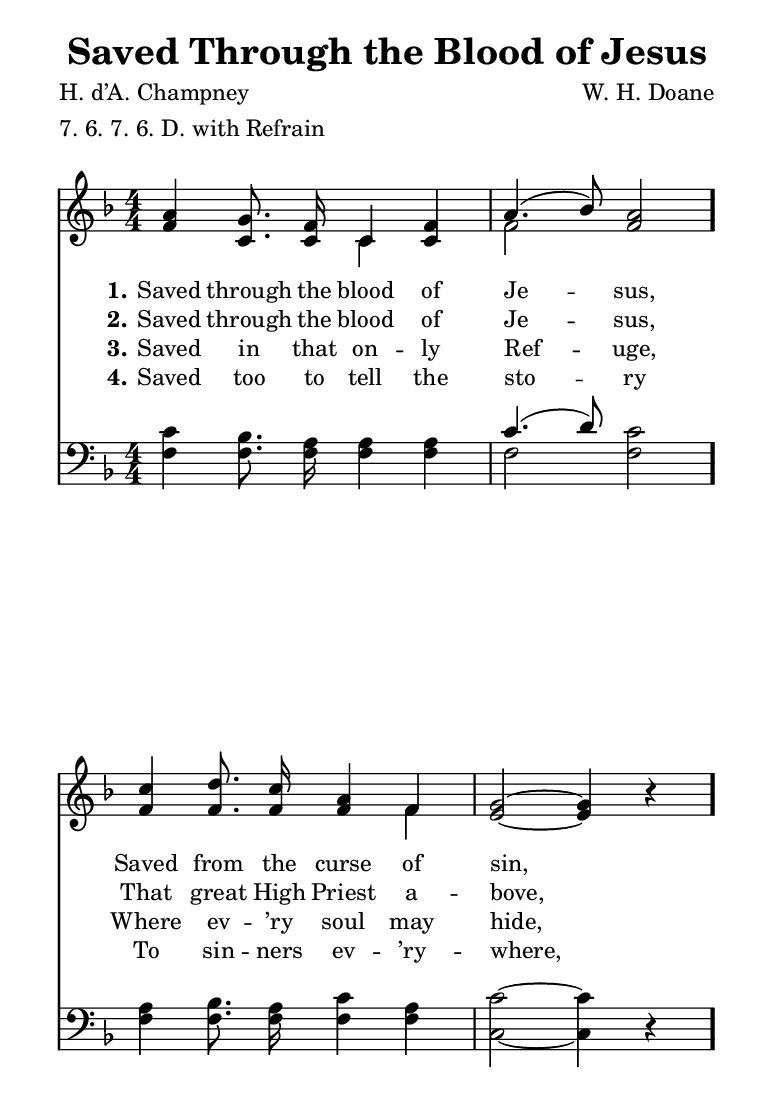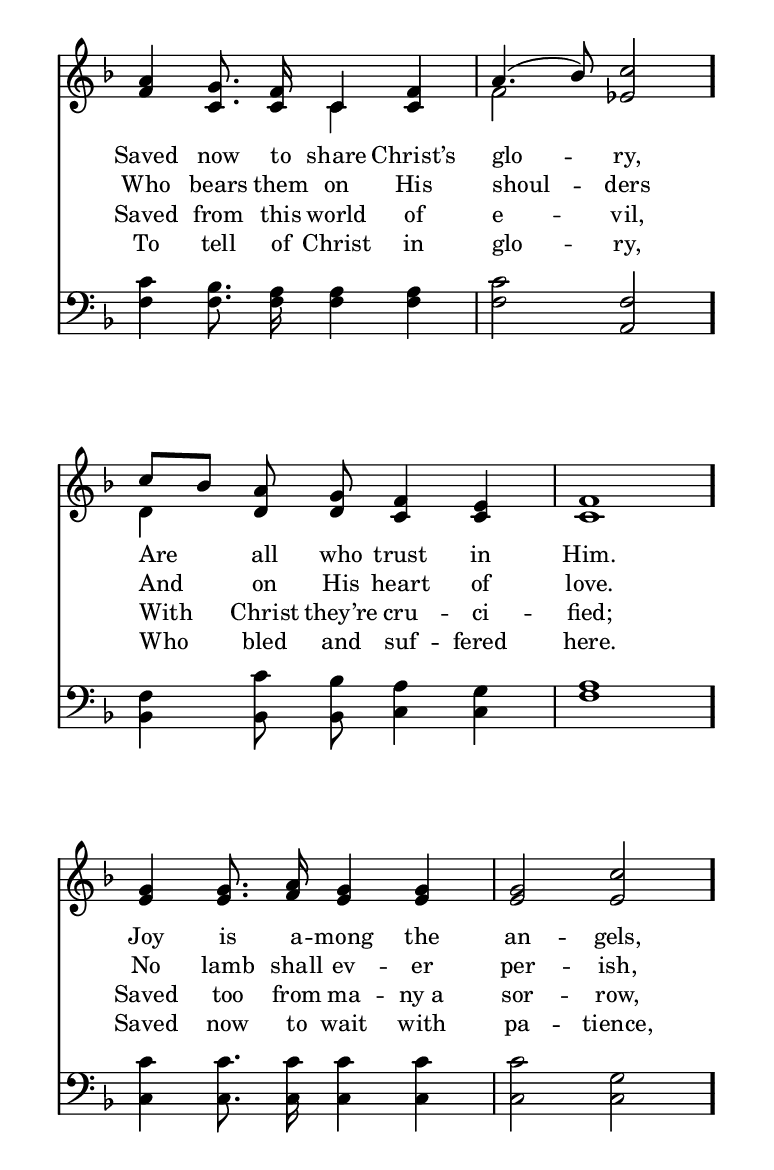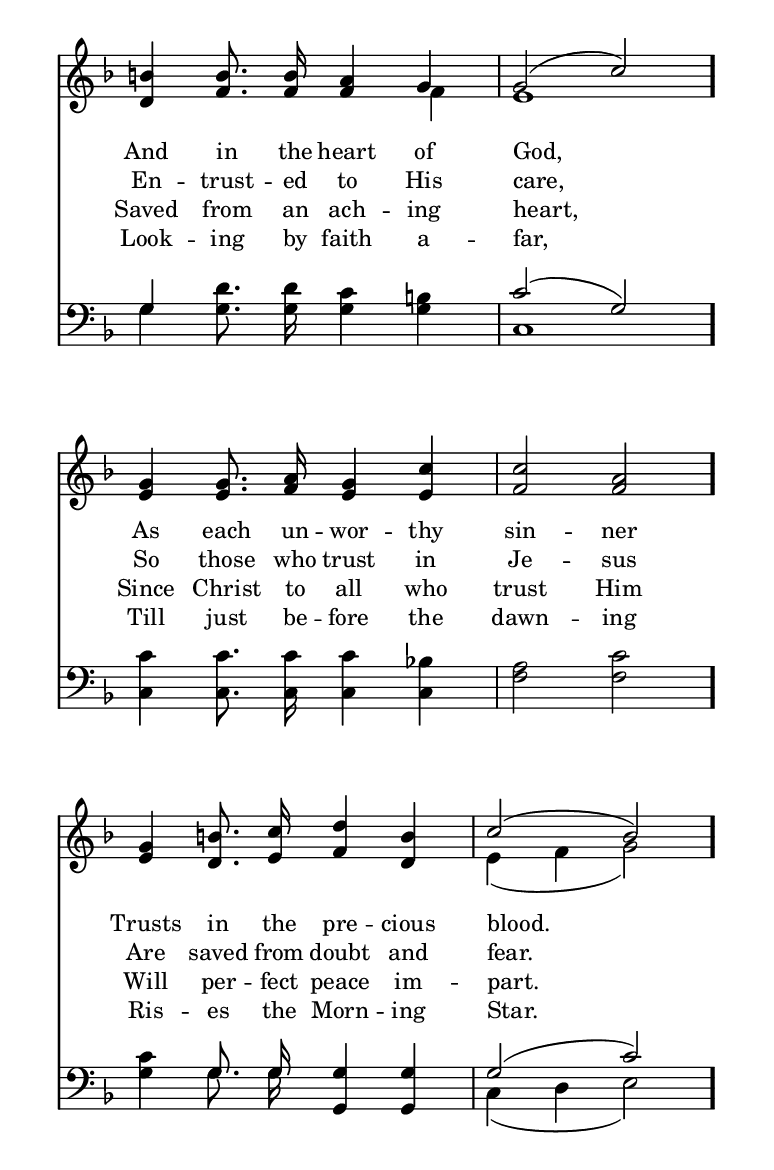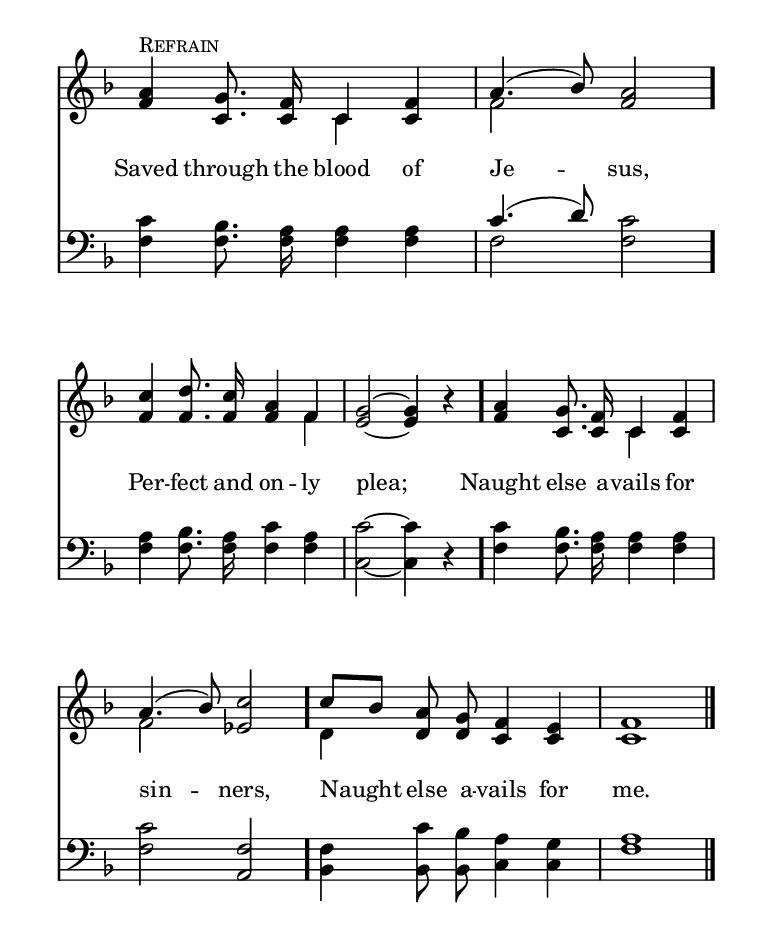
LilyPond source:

\include "common/global.ily"
\paper {
  \include "common/paper.ily"
  ragged-last-bottom = ##t
  systems-per-page = #(cond (is-eogsized 5) (#t #f))
  system-count = #(cond (is-eogsized 6) (#t #f))
}

\header{
  %gospel
  hymnnumber = "114"
  title = "Saved Through the Blood of Jesus"
  tunename = "Heart’s Refuge"
  meter = "7. 6. 7. 6. D. with Refrain"
  poet = "H. d’A. Champney"
  composer = "W. H. Doane"
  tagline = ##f
}

% for fermata in MIDI
ta = { \tempo 4=80 }
tb = { \tempo 4=40 }

global = {
  \include "common/overrides.ily"
  \override Staff.TimeSignature.style = #'numbered
  \time 4/4
  \override Score.MetronomeMark.transparent = ##t % hide all fermata changes too
  \ta
  \key f \major
  \autoBeamOff
}

notesSoprano = {
\global
\relative c'' {

  a4 g8. f16 c4 f | a4.( bes8) a2 |
  c4 d8. c16 a4 f | g2 ~ g4 r4 |

  a4 g8. f16 c4 f | a4.( bes8) c2 |
  c8[ bes] a g f4 e | f1 |

  g4 g8. a16 g4 g | g2 c |
  b4 b8. b16 a4 g | g2( c) |

  g4 g8. a16 g4 c | c2 a |
  g4 b8. c16 d4 b | c2( bes) |

  << s^\markup { \small \caps "Refrain" }
  { a4 g8. f16 c4 f | a4.( bes8) a2 | } >>
  c4 d8. c16 a4 f | g2 ~ g4 r4 |

  a4 g8. f16 c4 f | a4.( bes8) c2 |
  c8[ bes] a g f4 e | f1 |

  \bar "|."

}
}

notesAlto = {
\global
\relative e' {

  f4 c8. c16 c4 c | f2 f |
  f4 f8. f16 f4 f | e2 ~ e4 r4 |

  f4 c8. c16 c4 c | f2 ees |
  d4 d8 d c4 c | c1 |

  e4 e8. f16 e4 e | e2 e |
  d4 f8. f16 f4 f | e1 |

  e4 e8. f16 e4 e | f2 f |
  e4 d8. e16 f4 d | e4( f g2) |

  f4 c8. c16 c4 c | f2 f |
  f4 f8. f16 f4 f | e2 ~ e4 r4 |

  f4 c8. c16 c4 c | f2 ees |
  d4 d8 d c4 c | c1 |

}
}

notesTenor = {
\global
\relative a {

  c4 bes8. a16 a4 a | c4.( d8) c2 |
  a4 bes8. a16 c4 a | c2 ~ c4 r4 |

  c4 bes8. a16 a4 a | c2 f, |
  f4 c'8 bes a4 g | a1 |

  c4 c8. c16 c4 c | c2 g |
  g4 d'8. d16 c4 b | c2( g) |

  c4 c8. c16 c4 bes! | a2 c |
  c4 g8. g16 g4 g | g2( c) |

  c4 bes8. a16 a4 a | c4.( d8) c2 |
  a4 bes8. a16 c4 a | c2 ~ c4 r4 |

  c4 bes8. a16 a4 a | c2 f, |
  f4 c'8 bes a4 g | a1 |

}
}

notesBass = {
\global
\relative f {

  f4 f8. f16 f4 f | f2 f |
  f4 f8. f16 f4 f | c2 ~ c4 r4 |

  f4 f8. f16 f4 f | f2 a, |
  bes4 bes8 bes c4 c | f1 |

  c4 c8. c16 c4 c | c2 c |
  g'4 g8. g16 g4 g | c,1 |

  c4 c8. c16 c4 c | f2 f |
  g4 g8. g16 g,4 g | c4( d e2) |

  f4 f8. f16 f4 f | f2 f |
  f4 f8. f16 f4 f | c2 ~ c4 r4 |

  f4 f8. f16 f4 f | f2 a, |
  bes4 bes8 bes c4 c | f1 |

}
}

Refrain = \lyricmode {

Saved through the blood of Je -- sus, \bar "."
Per -- fect and on -- ly plea; \bar "."
Naught else a -- vails for sin -- ners, \bar "."
Naught else a -- vails for me. \bar "."

}

wordsA = \lyricmode {
\set stanza = "1."

Saved through the blood of Je -- sus, \bar "."
Saved from the curse of sin, \bar "."
Saved now to share Christ’s glo -- ry, \bar "."
Are all who trust in Him. \bar "."
Joy is a -- mong the an -- gels, \bar "."
And in the heart of God, \bar "."
As each un -- wor -- thy sin -- ner \bar "."
Trusts in the pre -- cious blood. \bar "."

}

wordsB = \lyricmode {
\set stanza = "2."

Saved through the blood of Je -- sus,
That great High Priest a -- bove,
Who bears them on His shoul -- ders
And on His heart of love.
No lamb shall ev -- er per -- ish,
En -- trust -- ed to His care,
So those who trust in Je -- sus
Are saved from doubt and fear.

\Refrain

}

wordsC = \lyricmode {
\set stanza = "3."

Saved in that on -- ly Ref -- uge,
Where ev -- ’ry soul may hide,
Saved from this world of e -- vil,
With Christ they’re cru -- ci -- fied;
Saved too from ma -- ny_a sor -- row,
Saved from an ach -- ing heart,
Since Christ to all who trust Him
Will per -- fect peace im -- part.

}

wordsD = \lyricmode {
\set stanza = "4."

Saved too to tell the sto -- ry
To sin -- ners ev -- ’ry -- where,
To tell of Christ in glo -- ry,
Who bled and suf -- fered here.
Saved now to wait with pa -- tience,
Look -- ing by faith a -- far,
Till just be -- fore the dawn -- ing
Ris -- es the Morn -- ing Star.

}

\score {
  \context ChoirStaff <<
    \context Staff = upper <<
      \set Staff.autoBeaming = ##f
      \set ChoirStaff.systemStartDelimiter = #'SystemStartBar
      \set ChoirStaff.printPartCombineTexts = ##f
      \partcombine #'(2 . 9) \notesSoprano \notesAlto
      \context NullVoice = sopranos { \voiceOne << \notesSoprano >> }
      \context Lyrics = one   \lyricsto sopranos \wordsA
      \context Lyrics = two   \lyricsto sopranos \wordsB
      \context Lyrics = three \lyricsto sopranos \wordsC
      \context Lyrics = four  \lyricsto sopranos \wordsD
    >>
    \context Staff = men <<
      \set Staff.autoBeaming = ##f
      \clef bass
      \set ChoirStaff.printPartCombineTexts = ##f
      \partcombine #'(2 . 9) \notesTenor \notesBass
    >>
  >>
  \layout {
    \include "common/layout.ily"
  }
  \midi{
    \include "common/midi.ily"
  }
}

\version "2.19.49"  % necessary for upgrading to future LilyPond versions.

% vi:set et ts=2 sw=2 ai nocindent syntax=lilypond:
